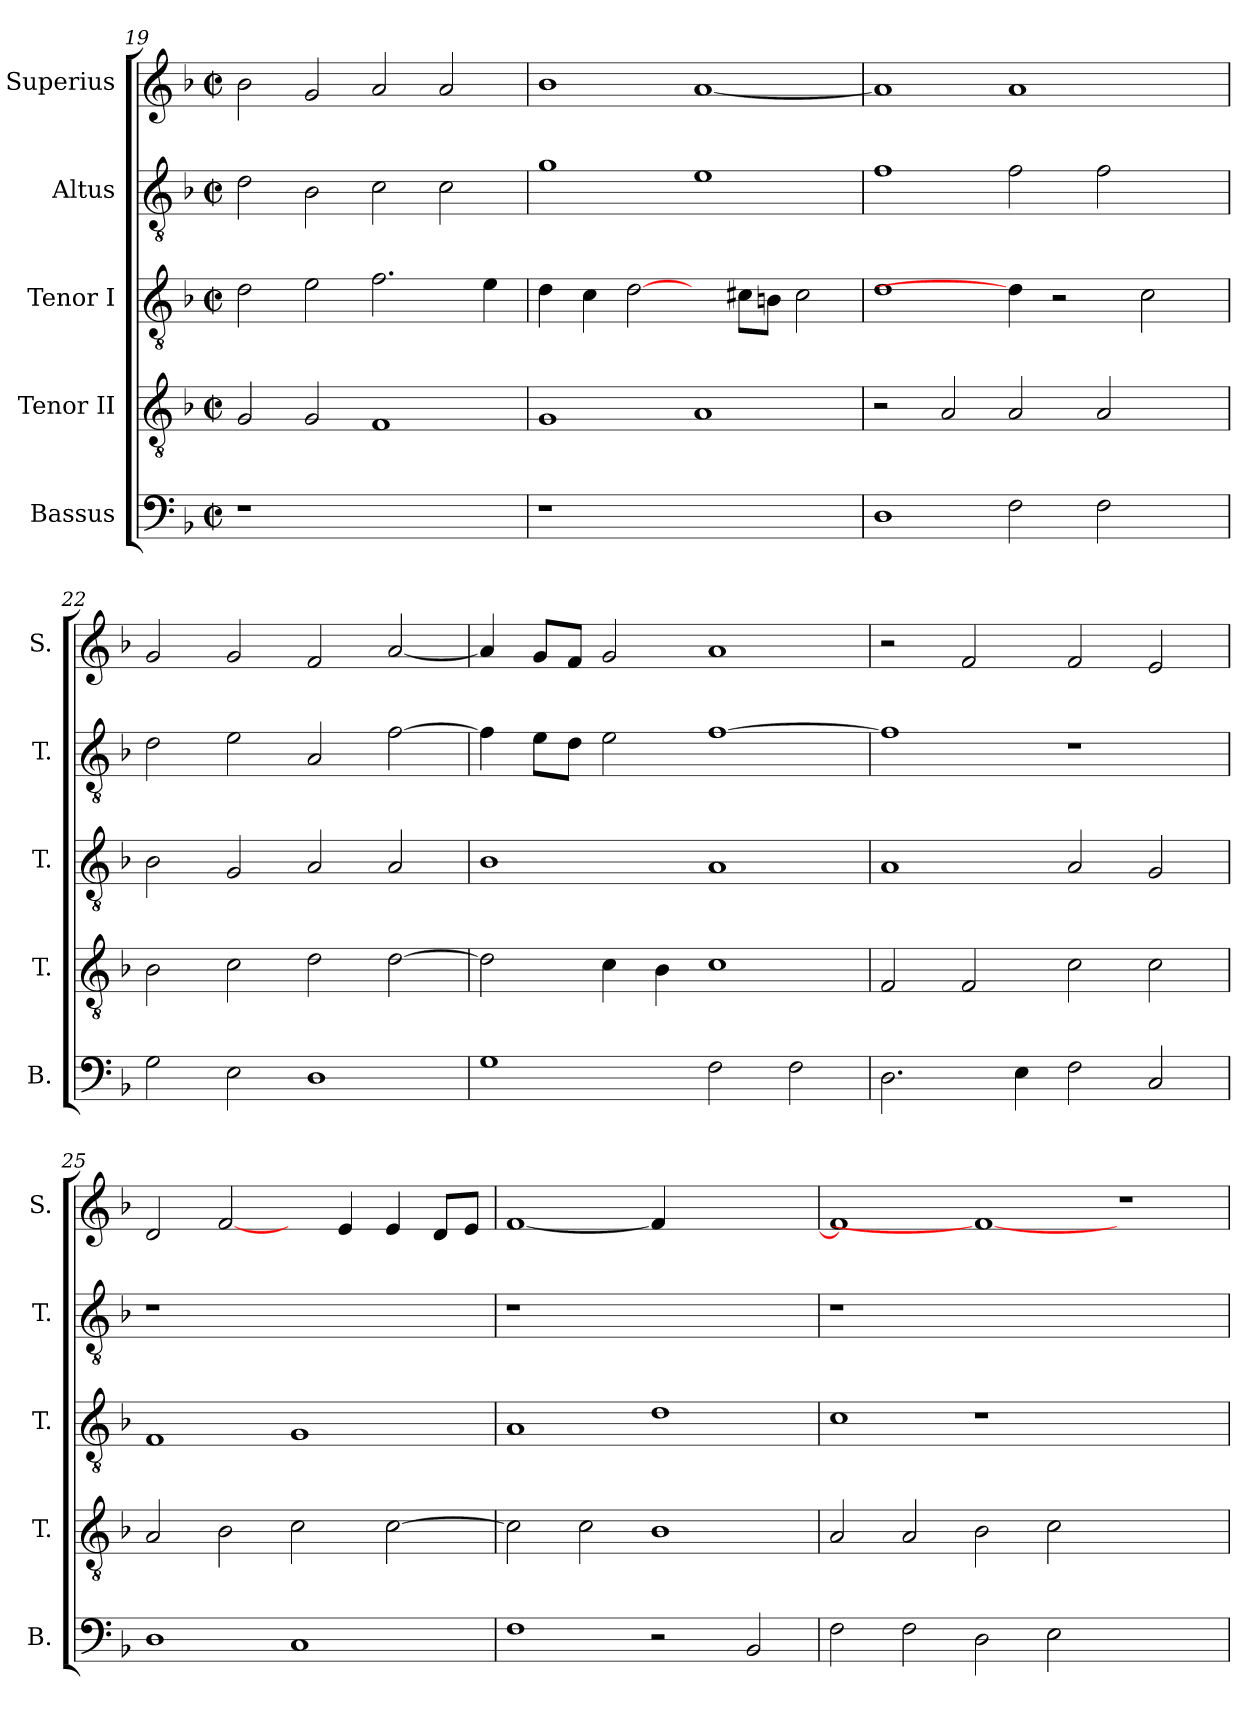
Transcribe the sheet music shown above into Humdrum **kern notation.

**kern	**kern	**kern	**kern	**kern
*part5	*part4	*part3	*part2	*part1
*staff5	*staff4	*staff3	*staff2	*staff1
*I"Bassus	*I"Tenor II	*I"Tenor I	*I"Altus	*I"Superius
*I'B.	*I'T.	*I'T.	*I'T.	*I'S.
*clefF4	*clefGv2	*clefGv2	*clefGv2	*clefG2
*	*ITrd7c12	*ITrd7c12	*ITrd7c12	*
*k[b-]	*k[b-]	*k[b-]	*k[b-]	*k[b-]
*F:	*F:	*F:	*F:	*F:
*M2/2	*M2/2	*M2/2	*M2/2	*M2/2
*met(c|)	*met(c|)	*met(c|)	*met(c|)	*met(c|)
=19	=19	=19	=19	=19
!LO:N:vis=1	!	!	!	!
1r	2GGi/	2Di\	2Di\	2b-i\
.	2GGi/	2Ei\	2BB-i\	2gi/
1ryy	1FFi	2.Fi\	2Ci\	2ai/
.	.	.	2Ci\	2ai/
.	.	4Ei\	.	.
=20	=20	=20	=20	=20
!LO:N:vis=1	!	!	!	!
1r	1GGi	4Di\	1Gi	1b-i
.	.	4Ci\	.	.
.	.	[2Di\	.	.
1ryy	1AAi	4ryy	1Ei	[<1ai
.	.	8C#Xi\L	.	.
.	.	8BBni\J	.	.
.	.	2C#i\	.	.
!!LO:PB:g=z
=21	=21	=21	=21	=21
1Di	2r	1Di	1Fi	1ai]
.	2AAi/	.	.	.
2Fi\	2AAi/	4Di\]	2Fi\	1ai
.	.	2r	.	.
2Fi\	2AAi/	.	2Fi\	.
.	.	2Ci\	.	.
4ryy	4ryy	.	4ryy	4ryy
=22	=22	=22	=22	=22
2Gi\	2BB-i\	2BB-i\	2Di\	2gi/
2Ei\	2Ci\	2GGi/	2Ei\	2gi/
1Di	2Di\	2AAi/	2AAi/	2fi/
.	[>2Di\	2AAi/	[>2Fi\	[<2ai/
=23	=23	=23	=23	=23
1Gi	2Di\]	1BB-i	4Fi\]	4ai/]
.	.	.	8Ei\L	8gi/L
.	.	.	8Di\J	8fi/J
.	4Ci\	.	2Ei\	2gi/
.	4BB-i\	.	.	.
2Fi\	1Ci	1AAi	[<1Fi	1ai
2Fi\	.	.	.	.
=24	=24	=24	=24	=24
2.Di\	2FFi/	1AAi	1Fi]	2r
.	2FFi/	.	.	2fi/
4Ei\	.	.	.	.
2Fi\	2Ci\	2AAi/	1r	2fi/
2Ci/	2Ci\	2GGi/	.	2ei/
=25	=25	=25	=25	=25
!	!	!	!LO:N:vis=1	!
1Di	2AAi/	1FFi	1r	2di/
.	2BB-i\	.	.	[2fi/
1Ci	2Ci\	1GGi	1ryy	4ryy
.	.	.	.	4ei/
.	[>2Ci\	.	.	4ei/
.	.	.	.	8di/L
.	.	.	.	8ei/J
=26	=26	=26	=26	=26
!	!	!	!LO:N:vis=1	!
1Fi	2Ci\]	1AAi	1r	[<1fi
.	2Ci\	.	.	.
2r	1BB-i	1Di	1ryy	4fi/]
.	.	.	.	2.ryy
2BB-i/	.	.	.	.
!!LO:LB:g=z
=27	=27	=27	=27	=27
!	!	!	!LO:N:vis=1	!
2Fi\	2AAi/	1Ci	1r	1fi]
2Fi\	2AAi/	.	.	.
2Di\	2BB-i\	1r	0ryy	1fi_
2Ei\	2Ci\	.	.	.
1ryy	1ryy	1ryy	.	1r
=	=	=	=	=
*-	*-	*-	*-	*-
